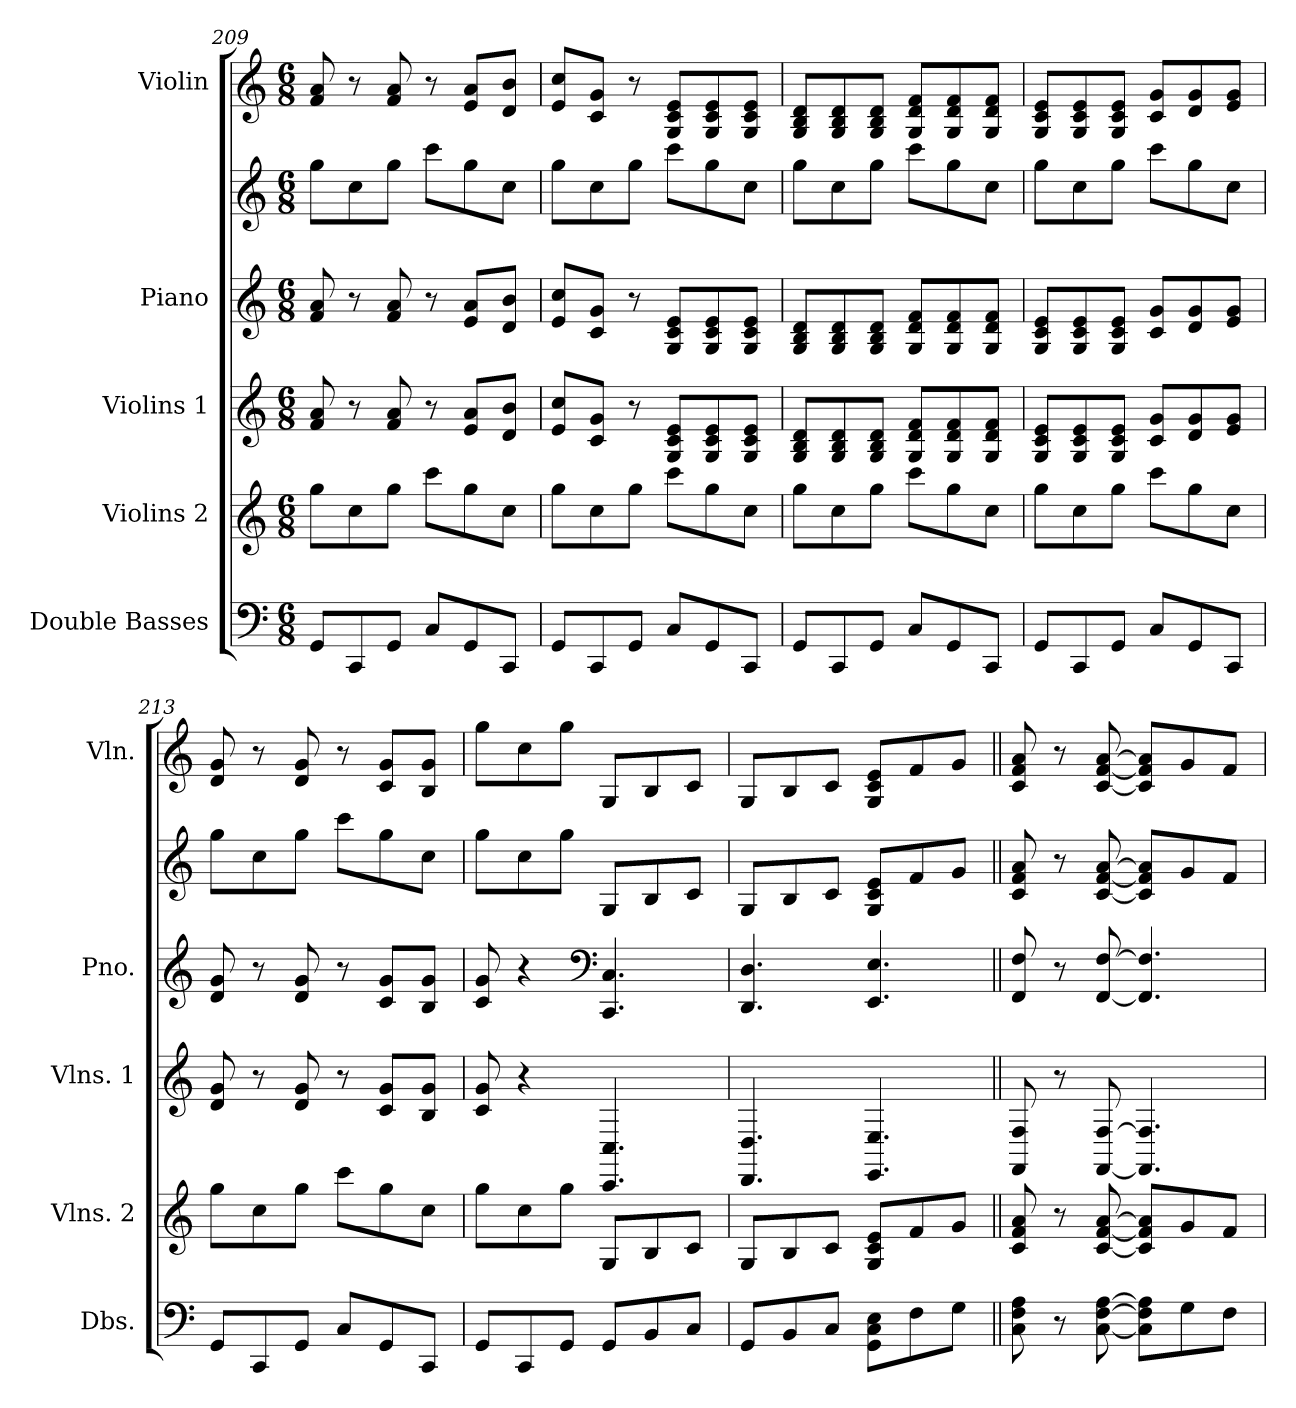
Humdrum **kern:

**kern	**kern	**kern	**kern	**kern	**kern
*part5	*part4	*part3	*part2	*part2	*part1
*staff6	*staff5	*staff4	*staff3	*staff2	*staff1
*I"Double Basses	*I"Violins 2	*I"Violins 1	*I"Piano	*	*I"Violin
*I'Dbs.	*I'Vlns. 2	*I'Vlns. 1	*I'Pno.	*	*I'Vln.
*clefF4	*clefG2	*clefG2	*clefG2	*clefG2	*clefG2
*k[]	*k[]	*k[]	*k[]	*k[]	*k[]
*C:	*C:	*C:	*C:	*C:	*C:
*M6/8	*M6/8	*M6/8	*M6/8	*M6/8	*M6/8
=209	=209	=209	=209	=209	=209
8GG/L	8gg\L	8f/ 8a/	8f/ 8a/	8gg\L	8f/ 8a/
8CC/	8cc\	8r	8r	8cc\	8r
8GG/J	8gg\J	8f/ 8a/	8f/ 8a/	8gg\J	8f/ 8a/
8C/L	8ccc\L	8r	8r	8ccc\L	8r
8GG/	8gg\	8e/ 8a/L	8e/ 8a/L	8gg\	8e/ 8a/L
8CC/J	8cc\J	8d/ 8b/J	8d/ 8b/J	8cc\J	8d/ 8b/J
!!LO:PB:g=z
=210	=210	=210	=210	=210	=210
8GG/L	8gg\L	8e/ 8cc/L	8e/ 8cc/L	8gg\L	8e/ 8cc/L
8CC/	8cc\	8c/ 8g/J	8c/ 8g/J	8cc\	8c/ 8g/J
8GG/J	8gg\J	8r	8r	8gg\J	8r
8C/L	8ccc\L	8G/ 8c/ 8e/L	8G/ 8c/ 8e/L	8ccc\L	8G/ 8c/ 8e/L
8GG/	8gg\	8G/ 8c/ 8e/	8G/ 8c/ 8e/	8gg\	8G/ 8c/ 8e/
8CC/J	8cc\J	8G/ 8c/ 8e/J	8G/ 8c/ 8e/J	8cc\J	8G/ 8c/ 8e/J
=211	=211	=211	=211	=211	=211
8GG/L	8gg\L	8G/ 8B/ 8d/L	8G/ 8B/ 8d/L	8gg\L	8G/ 8B/ 8d/L
8CC/	8cc\	8G/ 8B/ 8d/	8G/ 8B/ 8d/	8cc\	8G/ 8B/ 8d/
8GG/J	8gg\J	8G/ 8B/ 8d/J	8G/ 8B/ 8d/J	8gg\J	8G/ 8B/ 8d/J
8C/L	8ccc\L	8G/ 8d/ 8f/L	8G/ 8d/ 8f/L	8ccc\L	8G/ 8d/ 8f/L
8GG/	8gg\	8G/ 8d/ 8f/	8G/ 8d/ 8f/	8gg\	8G/ 8d/ 8f/
8CC/J	8cc\J	8G/ 8d/ 8f/J	8G/ 8d/ 8f/J	8cc\J	8G/ 8d/ 8f/J
=212	=212	=212	=212	=212	=212
8GG/L	8gg\L	8G/ 8c/ 8e/L	8G/ 8c/ 8e/L	8gg\L	8G/ 8c/ 8e/L
8CC/	8cc\	8G/ 8c/ 8e/	8G/ 8c/ 8e/	8cc\	8G/ 8c/ 8e/
8GG/J	8gg\J	8G/ 8c/ 8e/J	8G/ 8c/ 8e/J	8gg\J	8G/ 8c/ 8e/J
8C/L	8ccc\L	8c/ 8g/L	8c/ 8g/L	8ccc\L	8c/ 8g/L
8GG/	8gg\	8d/ 8g/	8d/ 8g/	8gg\	8d/ 8g/
8CC/J	8cc\J	8e/ 8g/J	8e/ 8g/J	8cc\J	8e/ 8g/J
=213	=213	=213	=213	=213	=213
8GG/L	8gg\L	8d/ 8g/	8d/ 8g/	8gg\L	8d/ 8g/
8CC/	8cc\	8r	8r	8cc\	8r
8GG/J	8gg\J	8d/ 8g/	8d/ 8g/	8gg\J	8d/ 8g/
8C/L	8ccc\L	8r	8r	8ccc\L	8r
8GG/	8gg\	8c/ 8g/L	8c/ 8g/L	8gg\	8c/ 8g/L
8CC/J	8cc\J	8B/ 8g/J	8B/ 8g/J	8cc\J	8B/ 8g/J
!!LO:PB:g=z
=214	=214	=214	=214	=214	=214
8GG/L	8gg\L	8c/ 8g/	8c/ 8g/	8gg\L	8gg\L
8CC/	8cc\	4r	4r	8cc\	8cc\
8GG/J	8gg\J	.	.	8gg\J	8gg\J
*	*	*	*clefF4	*	*
8GG/L	8G/L	4.CC/ 4.C/	4.CC/ 4.C/	8G/L	8G/L
8BB/	8B/	.	.	8B/	8B/
8C/J	8c/J	.	.	8c/J	8c/J
=215	=215	=215	=215	=215	=215
8GG/L	8G/L	4.DD/ 4.D/	4.DD/ 4.D/	8G/L	8G/L
8BB/	8B/	.	.	8B/	8B/
8C/J	8c/J	.	.	8c/J	8c/J
8GG\ 8C\ 8E\L	8G/ 8c/ 8e/L	4.EE/ 4.E/	4.EE/ 4.E/	8G/ 8c/ 8e/L	8G/ 8c/ 8e/L
8F\	8f/	.	.	8f/	8f/
8G\J	8g/J	.	.	8g/J	8g/J
!!LO:PB:g=z
=216||	=216||	=216||	=216||	=216||	=216||
8C\ 8F\ 8A\	8c/ 8f/ 8a/	8FF/ 8F/	8FF/ 8F/	8c/ 8f/ 8a/	8c/ 8f/ 8a/
8r	8r	8r	8r	8r	8r
[8C\ [8F\ [8A\	[8c/ [8f/ [8a/	[8FF/ [8F/	[8FF/ [8F/	[8c/ [8f/ [8a/	[8c/ [8f/ [8a/
8C\] 8F\] 8A\]L	8c/] 8f/] 8a/]L	4.FF/] 4.F/]	4.FF/] 4.F/]	8c/] 8f/] 8a/]L	8c/] 8f/] 8a/]L
8G\	8g/	.	.	8g/	8g/
8F\J	8f/J	.	.	8f/J	8f/J
=	=	=	=	=	=
*-	*-	*-	*-	*-	*-
